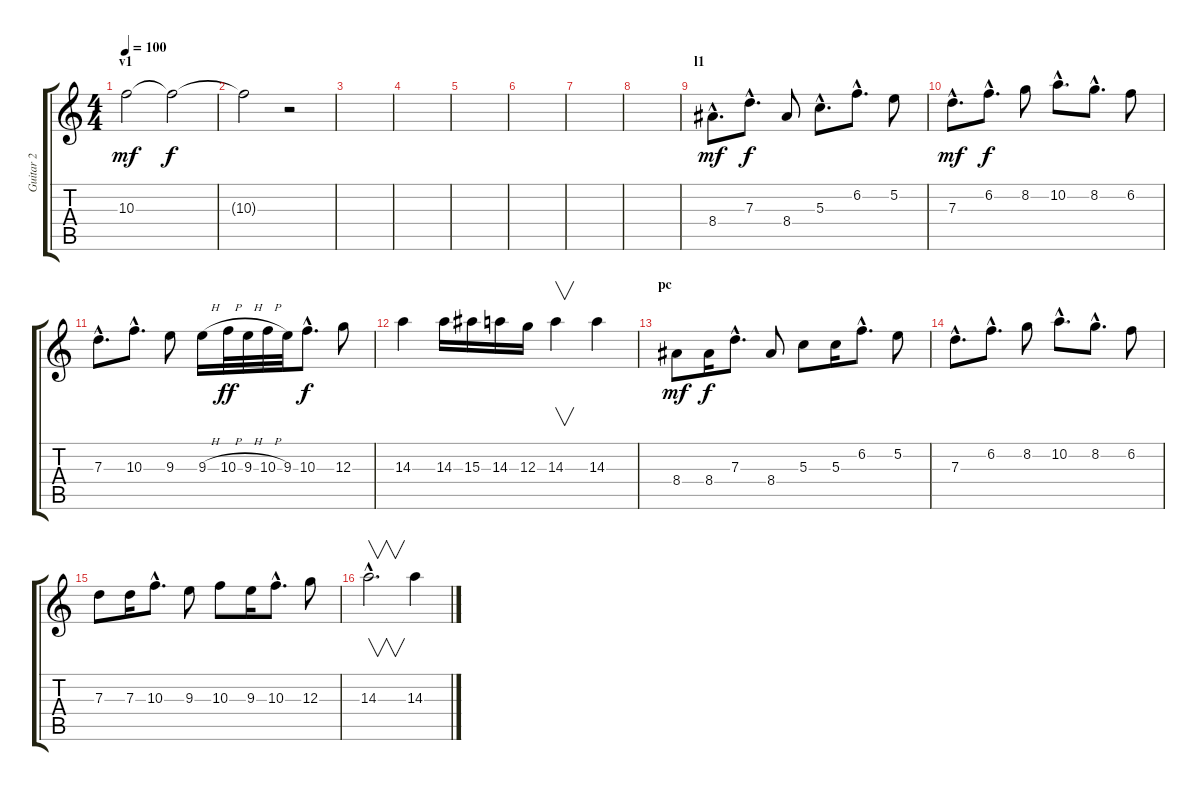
\track ("Guitar 2" "Guitar 2") {instrument distortionguitar}
\staff {score tabs}
\tuning (E4 B3 G3 D3 A2 E2) {hide}
\ts (4 4)
\section ("" "v1")
\tempo 100
\clef g2
\ks c
10.3.2{dy mf} 10.3{t}.2{dy f volume 0} |
10.3{t}.2 r.2{volume 14} |
|
|
|
|
|
|
\section ("" "l1")
8.4{hac}.8{d dy mf} 7.3{hac}.8{d dy f} 8.4.8 5.3{hac}.8{d} 6.2{hac}.8{d} 5.2.8 |
7.3{hac}.8{d dy mf} 6.2{hac}.8{d dy f} 8.2.8 10.2{hac}.8{d} 8.2{hac}.8{d} 6.2.8 |
7.3{hac}.8{d} 10.3{hac}.8{d} 9.3.8 9.3{h}.16 10.3{h}.32{dy ff} 9.3{h}.32 10.3{h}.32 9.3.32 10.3{hac}.8{d dy f} 12.3.8 |
14.3.4 14.3.16 15.3.16 14.3.16 12.3.16 14.3.4{v} 14.3.4 |
\section ("" "pc")
8.4.8{dy mf} 8.4.16{dy f} 7.3{hac}.8{d} 8.4.8 5.3.8 5.3.16 6.2{hac}.8{d} 5.2.8 |
7.3{hac}.8{d} 6.2{hac}.8{d} 8.2.8 10.2{hac}.8{d} 8.2{hac}.8{d} 6.2.8 |
7.3.8 7.3.16 10.3{hac}.8{d} 9.3.8 10.3.8 9.3.16 10.3{hac}.8{d} 12.3.8 |
14.3{hac}.2{v d} 14.3.4
